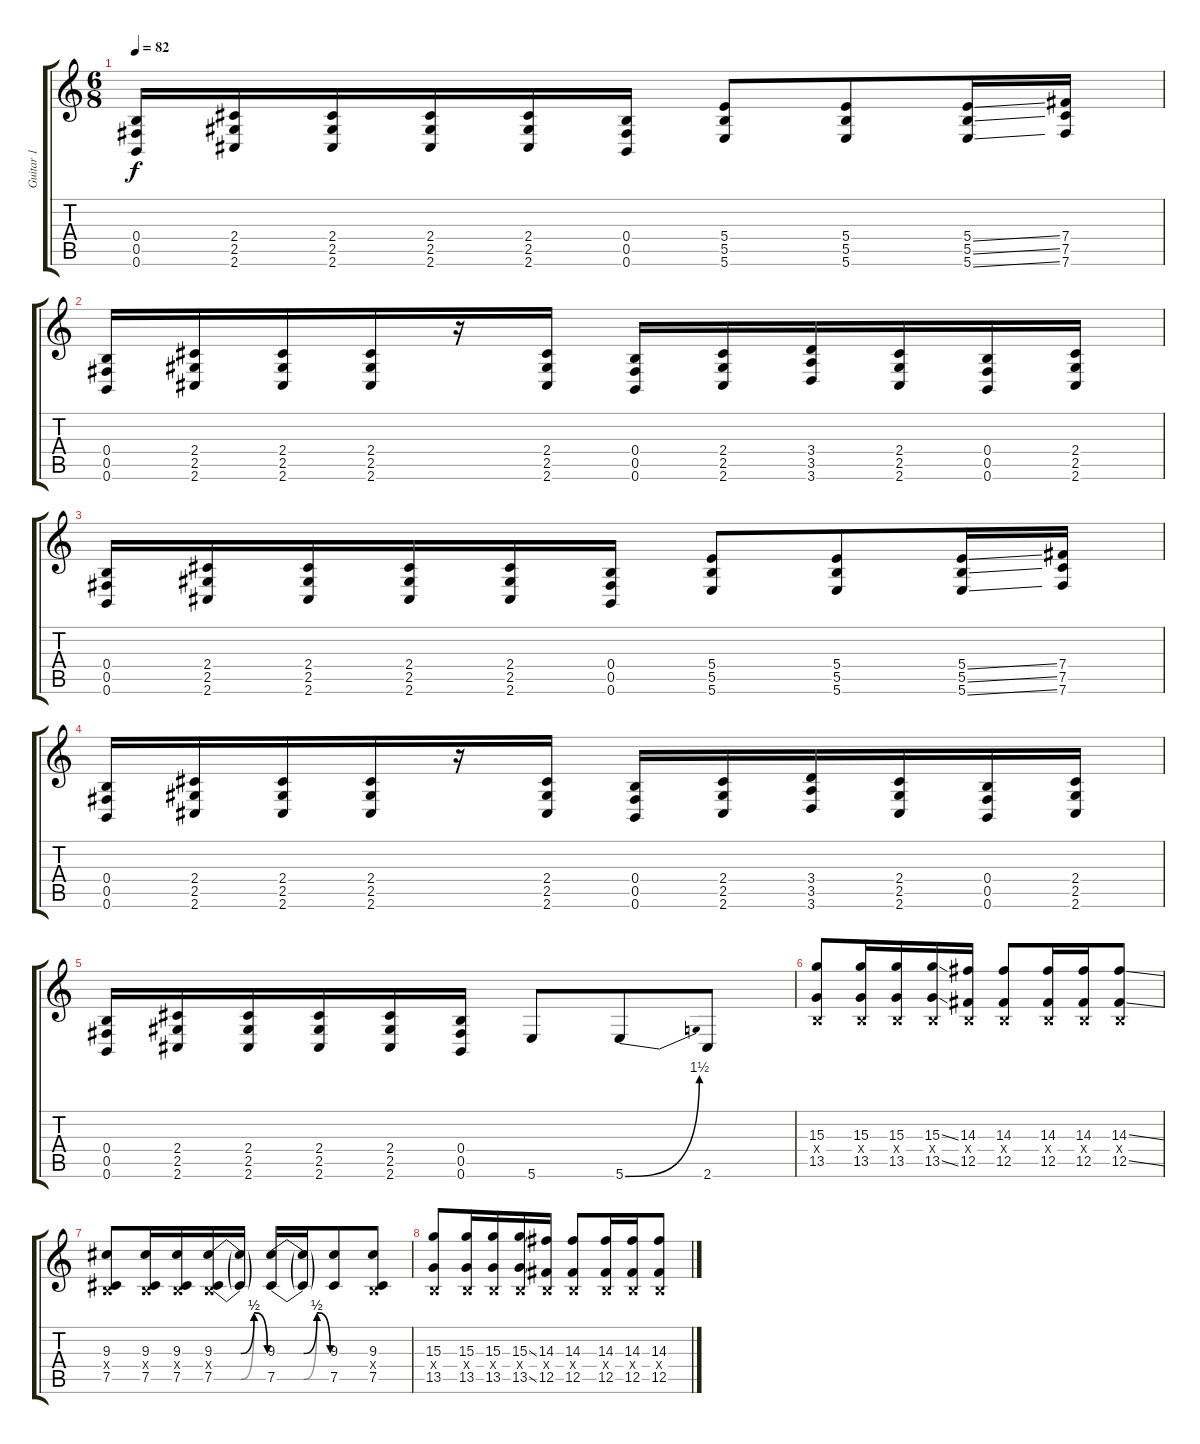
\track ("Guitar 1" "Guitar 1") {instrument overdrivenguitar}
\staff {score tabs}
\tuning (Db4 Ab3 E3 B2 Gb2 B1) {hide}
\ts (6 8)
\tempo 82
\clef g2
\ks c
(0.4 0.5 0.6).16{dy f} (2.4 2.5 2.6).16 (2.4 2.5 2.6).16 (2.4 2.5 2.6).16 (2.4 2.5 2.6).16 (0.4 0.5 0.6).16 (5.4 5.5 5.6).8 (5.4 5.5 5.6).8 (5.4{ss} 5.5{ss} 5.6{ss}).16 (7.4 7.5 7.6).16 |
(0.4 0.5 0.6).16 (2.4 2.5 2.6).16 (2.4 2.5 2.6).16 (2.4 2.5 2.6).16 r.16 (2.4 2.5 2.6).16 (0.4 0.5 0.6).16 (2.4 2.5 2.6).16 (3.4 3.5 3.6).16 (2.4 2.5 2.6).16 (0.4 0.5 0.6).16 (2.4 2.5 2.6).16 |
(0.4 0.5 0.6).16 (2.4 2.5 2.6).16 (2.4 2.5 2.6).16 (2.4 2.5 2.6).16 (2.4 2.5 2.6).16 (0.4 0.5 0.6).16 (5.4 5.5 5.6).8 (5.4 5.5 5.6).8 (5.4{ss} 5.5{ss} 5.6{ss}).16 (7.4 7.5 7.6).16 |
(0.4 0.5 0.6).16 (2.4 2.5 2.6).16 (2.4 2.5 2.6).16 (2.4 2.5 2.6).16 r.16 (2.4 2.5 2.6).16 (0.4 0.5 0.6).16 (2.4 2.5 2.6).16 (3.4 3.5 3.6).16 (2.4 2.5 2.6).16 (0.4 0.5 0.6).16 (2.4 2.5 2.6).16 |
(0.4 0.5 0.6).16 (2.4 2.5 2.6).16 (2.4 2.5 2.6).16 (2.4 2.5 2.6).16 (2.4 2.5 2.6).16 (0.4 0.5 0.6).16 5.6.8 5.6{be (bend 0 0 60 6)}.8 2.6.8 |
(15.3 0.4{x} 13.5).8 (15.3 0.4{x} 13.5).16 (15.3 0.4{x} 13.5).16 (15.3{ss} 0.4{x} 13.5{ss}).16 (14.3 0.4{x} 12.5).16 (14.3 0.4{x} 12.5).8 (14.3 0.4{x} 12.5).16 (14.3 0.4{x} 12.5).16 (14.3{ss} 0.4{x} 12.5{ss}).8 |
(9.3 0.4{x} 7.5).8 (9.3 0.4{x} 7.5).16 (9.3 0.4{x} 7.5).16 (9.3{be (custom 0 0 15 0 30 0 45 2 60 0)} 0.4{x} 7.5{be (custom 0 0 30 0 45 2 60 0)}).16 (9.3{t} 7.5{t}).16 (9.3{be (custom 0 0 15 0 30 0 45 2 60 0)} 7.5{be (custom 0 0 15 0 30 0 45 2 60 0)}).16 (9.3{t} 7.5{t}).16 (9.3 7.5).8 (9.3 0.4{x} 7.5).8 |
(15.3 0.4{x} 13.5).8 (15.3 0.4{x} 13.5).16 (15.3 0.4{x} 13.5).16 (15.3{ss} 0.4{x} 13.5{ss}).16 (14.3 0.4{x} 12.5).16 (14.3 0.4{x} 12.5).8 (14.3 0.4{x} 12.5).16 (14.3 0.4{x} 12.5).16 (14.3{ss} 0.4{x} 12.5{ss}).8
